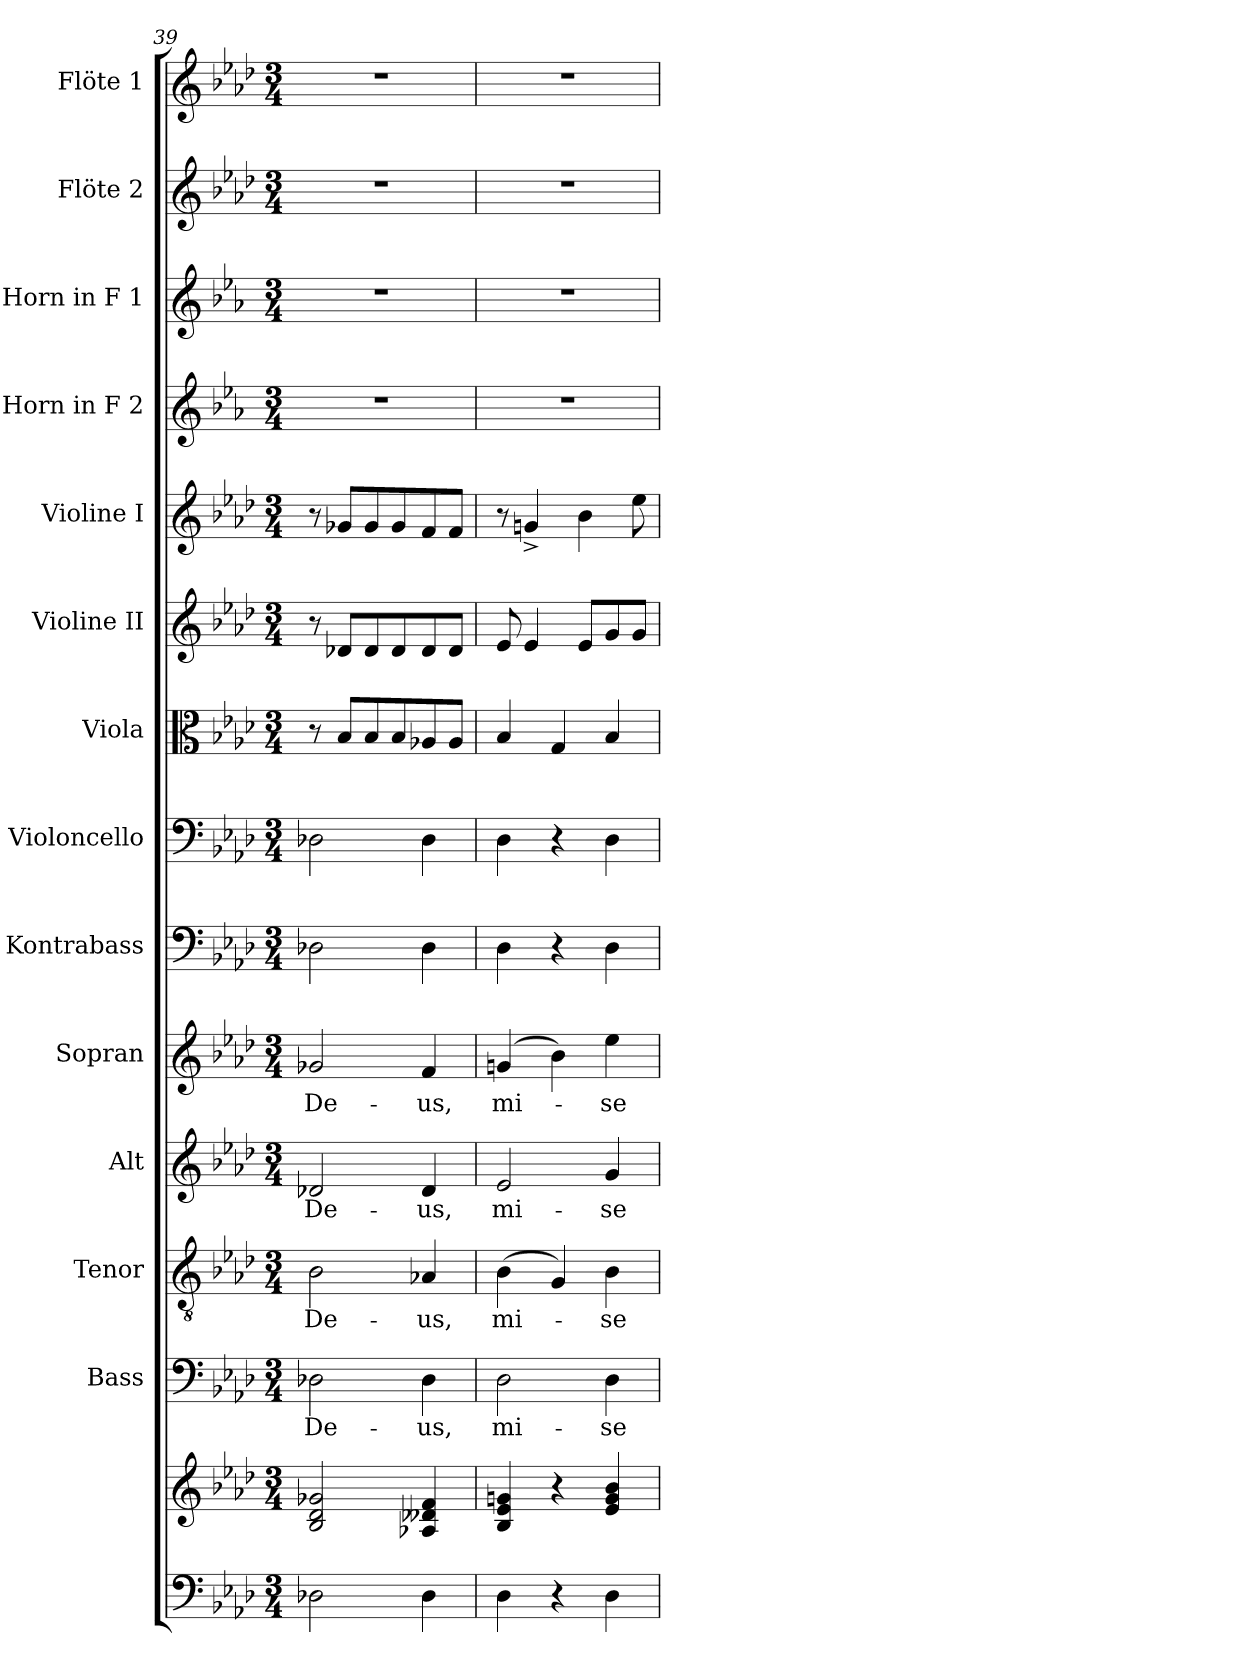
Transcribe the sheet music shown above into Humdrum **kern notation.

**kern	**kern	**kern	**text	**kern	**text	**kern	**text	**kern	**text	**kern	**kern	**kern	**kern	**kern	**kern	**kern	**kern	**kern
*part14	*part14	*part13	*part13	*part12	*part12	*part11	*part11	*part10	*part10	*part9	*part8	*part7	*part6	*part5	*part4	*part3	*part2	*part1
*staff15	*staff14	*staff13	*staff13	*staff12	*staff12	*staff11	*staff11	*staff10	*staff10	*staff9	*staff8	*staff7	*staff6	*staff5	*staff4	*staff3	*staff2	*staff1
*	*	*I"Bass	*	*I"Tenor	*	*I"Alt	*	*I"Sopran	*	*I"Kontrabass	*I"Violoncello	*I"Viola	*I"Violine II	*I"Violine I	*I"Horn in F 2	*I"Horn in F 1	*I"Flöte 2	*I"Flöte 1
*	*	*I'B.	*	*I'T.	*	*I'A.	*	*I'S.	*	*I'Kb.	*I'Vc.	*I'Vla.	*I'Vl. II	*I'Vl. I	*	*	*I'Fl. 2	*I'Fl. 1
*clefF4	*clefG2	*clefF4	*	*clefGv2	*	*clefG2	*	*clefG2	*	*clefF4	*clefF4	*clefC3	*clefG2	*clefG2	*clefG2	*clefG2	*clefG2	*clefG2
*	*	*	*	*	*	*	*	*	*	*ITrd7c12	*	*	*	*	*ITrd4c7	*ITrd4c7	*	*
*k[b-e-a-d-]	*k[b-e-a-d-]	*k[b-e-a-d-]	*	*k[b-e-a-d-]	*	*k[b-e-a-d-]	*	*k[b-e-a-d-]	*	*k[b-e-a-d-]	*k[b-e-a-d-]	*k[b-e-a-d-]	*k[b-e-a-d-]	*k[b-e-a-d-]	*k[b-e-a-d-]	*k[b-e-a-d-]	*k[b-e-a-d-]	*k[b-e-a-d-]
*A-:	*A-:	*A-:	*	*A-:	*	*A-:	*	*A-:	*	*A-:	*A-:	*A-:	*A-:	*A-:	*A-:	*A-:	*A-:	*A-:
*M3/4	*M3/4	*M3/4	*	*M3/4	*	*M3/4	*	*M3/4	*	*M3/4	*M3/4	*M3/4	*M3/4	*M3/4	*M3/4	*M3/4	*M3/4	*M3/4
=39	=39	=39	=39	=39	=39	=39	=39	=39	=39	=39	=39	=39	=39	=39	=39	=39	=39	=39
!	!	!	!LO:LY:b	!	!LO:LY:b	!	!LO:LY:b	!	!LO:LY:b	!	!	!	!	!	!	!	!	!
2D-X\	2B-/ 2d-/ 2g-X/	2D-X\	De-	2B-\	De-	2d-X/	De-	2g-X/	De-	2DD-X\	2D-X\	8r	8r	8r	2.r	2.r	2.r	2.r
.	.	.	.	.	.	.	.	.	.	.	.	8B-/L	8d-X/L	8g-X/L	.	.	.	.
.	.	.	.	.	.	.	.	.	.	.	.	8B-/	8d-/	8g-/	.	.	.	.
.	.	.	.	.	.	.	.	.	.	.	.	8B-/	8d-/	8g-/	.	.	.	.
!	!	!	!LO:LY:b	!	!LO:LY:b	!	!LO:LY:b	!	!LO:LY:b	!	!	!	!	!	!	!	!	!
4D-\	4A-X/ 4d--/ 4f/	4D-\	-us,	4A-X/	-us,	4d-/	-us,	4f/	-us,	4DD-\	4D-\	8A-X/	8d-/	8f/	.	.	.	.
.	.	.	.	.	.	.	.	.	.	.	.	8A-/J	8d-/J	8f/J	.	.	.	.
=40	=40	=40	=40	=40	=40	=40	=40	=40	=40	=40	=40	=40	=40	=40	=40	=40	=40	=40
!	!	!	!LO:LY:b	!	!LO:LY:b	!	!LO:LY:b	!	!LO:LY:b	!	!	!	!	!	!	!	!	!
4D-\	4B-/ 4e-/ 4gn/	2D-\	mi-	(>4B-\	mi-	2e-/	mi-	(4gn/	mi-	4DD-\	4D-\	4B-/	8e-/	8r	2.r	2.r	2.r	2.r
.	.	.	.	.	.	.	.	.	.	.	.	.	4e-/	4gn^</	.	.	.	.
4r	4r	.	.	4G/)	.	.	.	4b-\)	.	4r	4r	4G/	.	.	.	.	.	.
.	.	.	.	.	.	.	.	.	.	.	.	.	8e-/L	4b-\	.	.	.	.
!	!	!	!LO:LY:b	!	!LO:LY:b	!	!LO:LY:b	!	!LO:LY:b	!	!	!	!	!	!	!	!	!
4D-\	4e-/ 4g/ 4b-/	4D-\	-se-	4B-\	-se-	4g/	-se-	4ee-\	-se-	4DD-\	4D-\	4B-/	8g/	.	.	.	.	.
.	.	.	.	.	.	.	.	.	.	.	.	.	8g/J	8ee-\	.	.	.	.
=	=	=	=	=	=	=	=	=	=	=	=	=	=	=	=	=	=	=
*-	*-	*-	*-	*-	*-	*-	*-	*-	*-	*-	*-	*-	*-	*-	*-	*-	*-	*-
